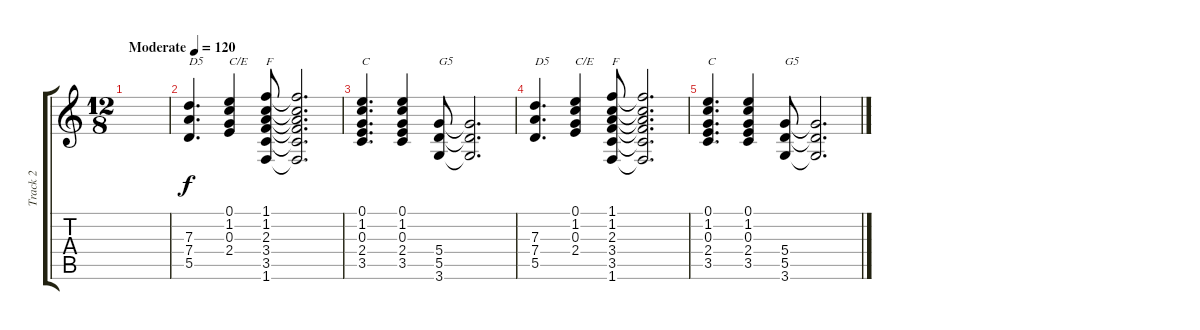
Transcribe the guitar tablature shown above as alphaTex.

\track ("Track 2" "Track 2") {instrument acousticguitarsteel}
\staff {score tabs}
\tuning (E4 B3 G3 D3 A2 E2) {hide}
\ts (12 8)
\tempo (120 "Moderate")
\clef g2
\ks c
|
(7.3 7.4 5.5).4{d txt "D5"} (0.1 1.2 0.3 2.4).4{txt "C/E"} (1.1 1.2 2.3 3.4 3.5 1.6).8{txt "F"} (1.1{t} 1.2{t} 2.3{t} 3.4{t} 3.5{t} 1.6{t}).2{d} |
(0.1 1.2 0.3 2.4 3.5).4{d txt "C"} (0.1 1.2 0.3 2.4 3.5).4 (5.4 5.5 3.6).8{txt "G5"} (5.4{t} 5.5{t} 3.6{t}).2{d} |
(7.3 7.4 5.5).4{d txt "D5"} (0.1 1.2 0.3 2.4).4{txt "C/E"} (1.1 1.2 2.3 3.4 3.5 1.6).8{txt "F"} (1.1{t} 1.2{t} 2.3{t} 3.4{t} 3.5{t} 1.6{t}).2{d} |
(0.1 1.2 0.3 2.4 3.5).4{d txt "C"} (0.1 1.2 0.3 2.4 3.5).4 (5.4 5.5 3.6).8{txt "G5"} (5.4{t} 5.5{t} 3.6{t}).2{d}
